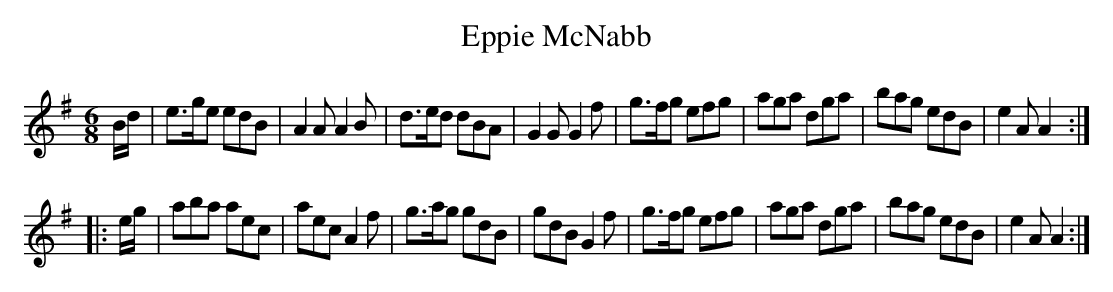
X:1
T:Eppie McNabb
M:6/8
K:ADor
B/d/|\
e>ge edB| A2A A2B| d>ed dBA| G2G G2f|\
g>fg efg| aga dga| bag edB| e2A A2::
e/g/|\
aba aec| aec A2f| g>ag gdB| gdB G2f|\
g>fg efg| aga dga| bag edB| e2A A2:|
